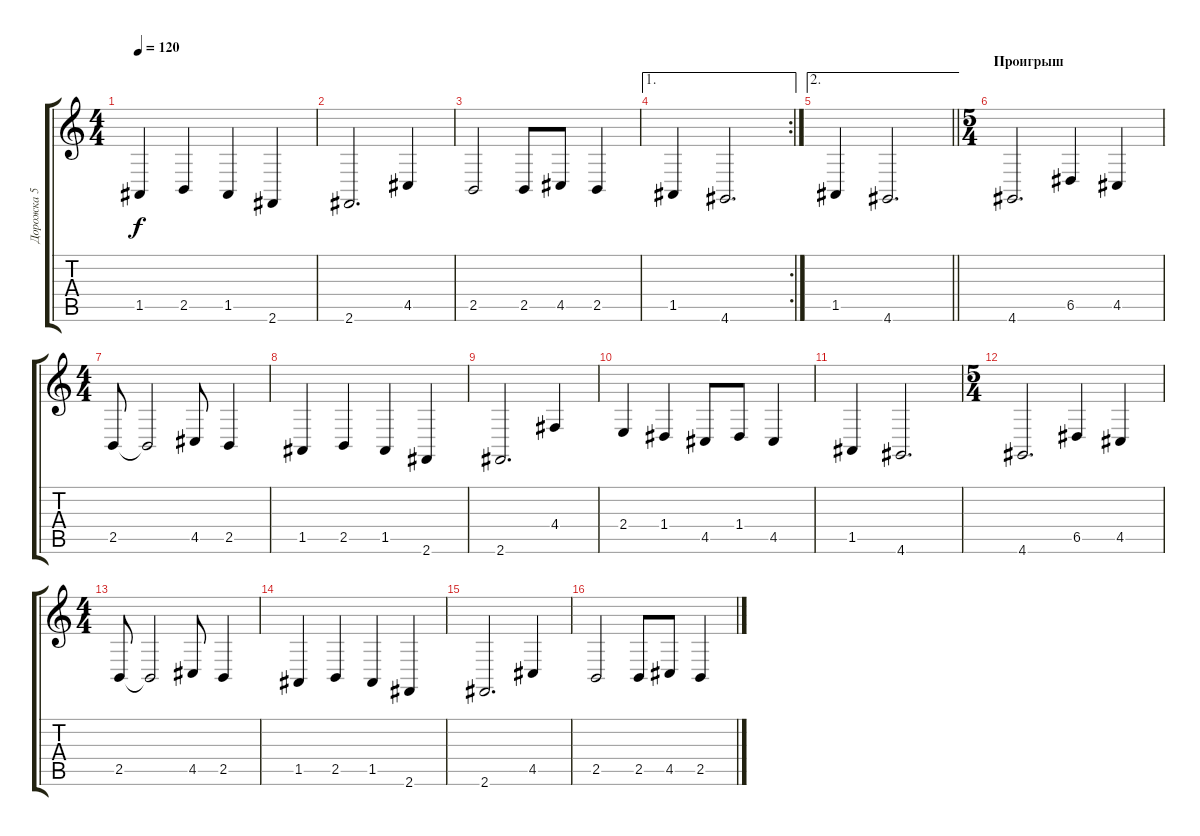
\track ("Дорожка 5" "Дорожка 5") {instrument synthstrings2}
\staff {score tabs}
\tuning (E4 B3 G3 D3 A2 E2) {hide}
\ts (4 4)
\tempo 120
\clef g2
\ks c
1.5.4{dy f} 2.5.4 1.5.4 2.6.4 |
2.6.2{d} 4.5.4 |
2.5.2 2.5.8 4.5.8 2.5.4 |
\ae 1
\rc 2
1.5.4 4.6.2{d} |
\ae 2
\barLineRight lightlight
1.5.4 4.6.2{d} |
\ts (5 4)
\section ("" "Проигрыш")
4.6.2{d} 6.5.4 4.5.4 |
\ts (4 4)
2.5.8 2.5{t}.2 4.5.8 2.5.4 |
1.5.4 2.5.4 1.5.4 2.6.4 |
2.6.2{d} 4.4.4 |
2.4.4 1.4.4 4.5.8 1.4.8 4.5.4 |
1.5.4 4.6.2{d} |
\ts (5 4)
4.6.2{d} 6.5.4 4.5.4 |
\ts (4 4)
2.5.8 2.5{t}.2 4.5.8 2.5.4 |
1.5.4 2.5.4 1.5.4 2.6.4 |
2.6.2{d} 4.5.4 |
2.5.2 2.5.8 4.5.8 2.5.4
